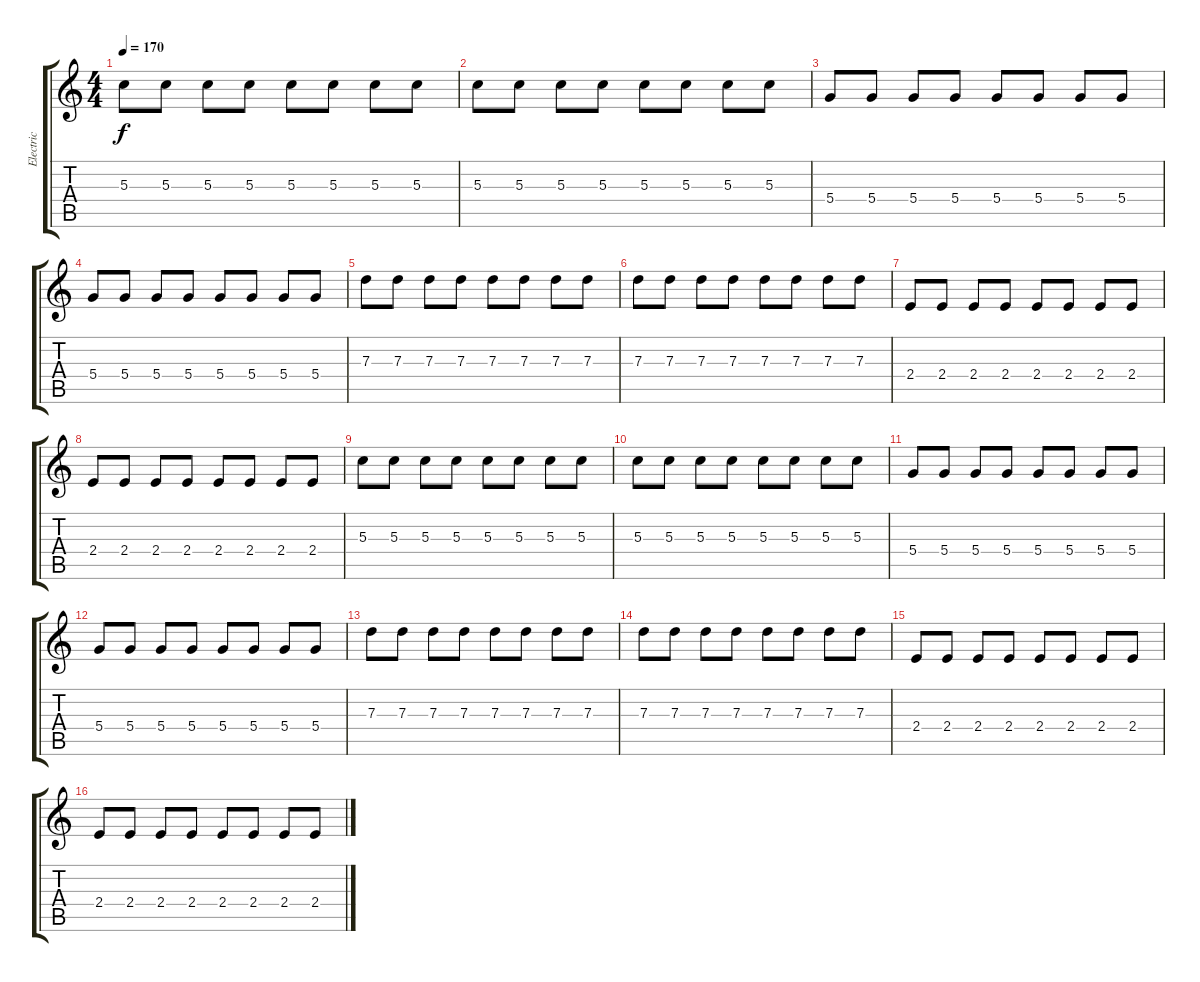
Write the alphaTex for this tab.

\track ("Electric" "Electric") {instrument electricguitarclean}
\staff {score tabs}
\tuning (E4 B3 G3 D3 A2 E2) {hide}
\ts (4 4)
\tempo 170
\clef g2
\ks c
5.3.8{dy f} 5.3.8 5.3.8 5.3.8 5.3.8 5.3.8 5.3.8 5.3.8 |
5.3.8 5.3.8 5.3.8 5.3.8 5.3.8 5.3.8 5.3.8 5.3.8 |
5.4.8 5.4.8 5.4.8 5.4.8 5.4.8 5.4.8 5.4.8 5.4.8 |
5.4.8 5.4.8 5.4.8 5.4.8 5.4.8 5.4.8 5.4.8 5.4.8 |
7.3.8 7.3.8 7.3.8 7.3.8 7.3.8 7.3.8 7.3.8 7.3.8 |
7.3.8 7.3.8 7.3.8 7.3.8 7.3.8 7.3.8 7.3.8 7.3.8 |
2.4.8 2.4.8 2.4.8 2.4.8 2.4.8 2.4.8 2.4.8 2.4.8 |
2.4.8 2.4.8 2.4.8 2.4.8 2.4.8 2.4.8 2.4.8 2.4.8 |
5.3.8 5.3.8 5.3.8 5.3.8 5.3.8 5.3.8 5.3.8 5.3.8 |
5.3.8 5.3.8 5.3.8 5.3.8 5.3.8 5.3.8 5.3.8 5.3.8 |
5.4.8 5.4.8 5.4.8 5.4.8 5.4.8 5.4.8 5.4.8 5.4.8 |
5.4.8 5.4.8 5.4.8 5.4.8 5.4.8 5.4.8 5.4.8 5.4.8 |
7.3.8 7.3.8 7.3.8 7.3.8 7.3.8 7.3.8 7.3.8 7.3.8 |
7.3.8 7.3.8 7.3.8 7.3.8 7.3.8 7.3.8 7.3.8 7.3.8 |
2.4.8 2.4.8 2.4.8 2.4.8 2.4.8 2.4.8 2.4.8 2.4.8 |
2.4.8 2.4.8 2.4.8 2.4.8 2.4.8 2.4.8 2.4.8 2.4.8
